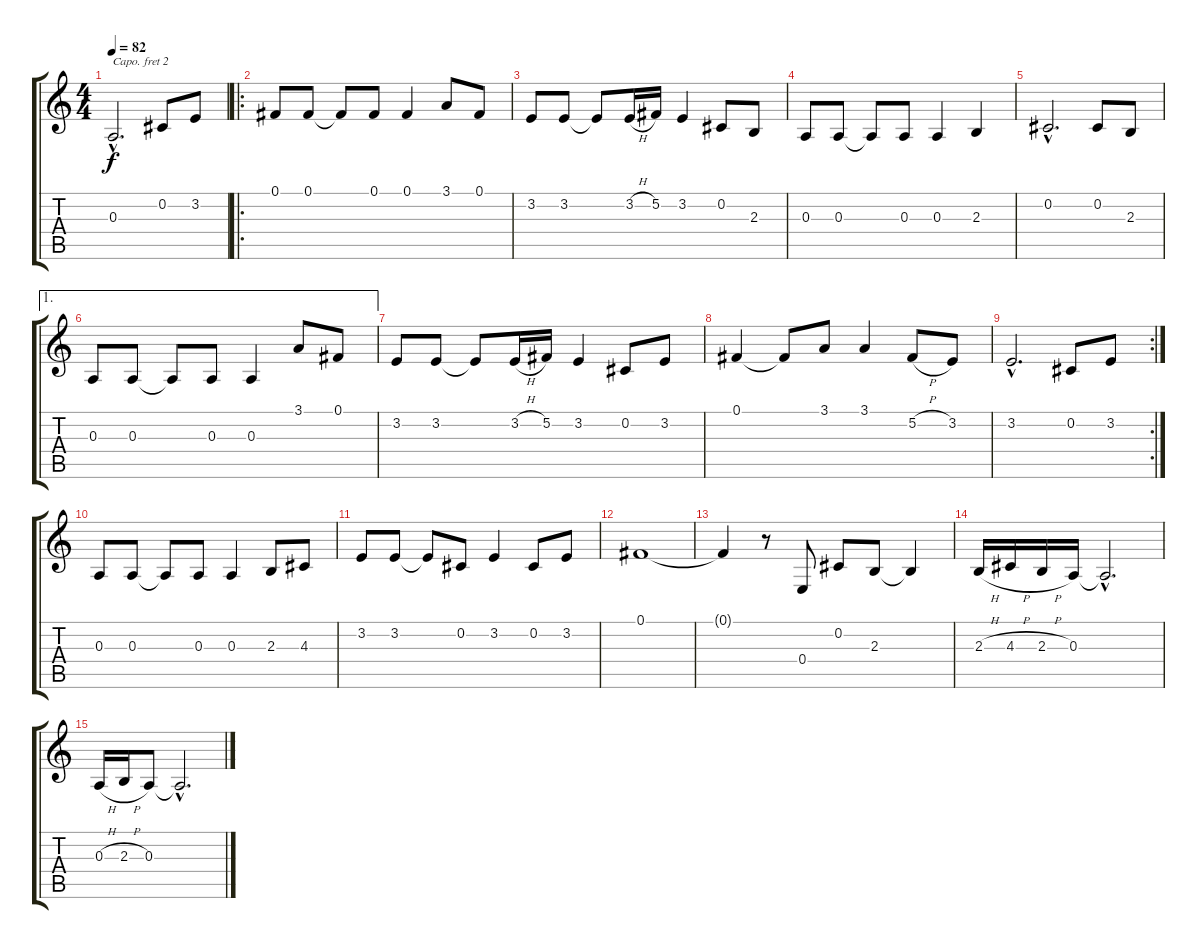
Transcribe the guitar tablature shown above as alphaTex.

\track "" {instrument altosax}
\staff {score tabs}
\capo 2
\tuning (E4 B3 G3 D3 A2 E2) {hide}
\ts (4 4)
\tempo 82
\clef g2
\ks c
0.3{hac}.2{d dy f} 0.2.8 3.2.8 |
\ro
0.1.8 0.1.8 0.1{t}.8 0.1.8 0.1.4 3.1.8 0.1.8 |
3.2.8 3.2.8 3.2{t}.8 3.2{h}.16 5.2.16 3.2.4 0.2.8 2.3.8 |
0.3.8 0.3.8 0.3{t}.8 0.3.8 0.3.4 2.3.4 |
0.2{hac}.2{d} 0.2.8 2.3.8 |
\ae 1
0.3.8 0.3.8 0.3{t}.8 0.3.8 0.3.4 3.1.8 0.1.8 |
3.2.8 3.2.8 3.2{t}.8 3.2{h}.16 5.2.16 3.2.4 0.2.8 3.2.8 |
0.1.4 0.1{t}.8 3.1.8 3.1.4 5.2{h}.8 3.2.8 |
\rc 2
3.2{hac}.2{d} 0.2.8 3.2.8 |
0.3.8 0.3.8 0.3{t}.8 0.3.8 0.3.4 2.3.8 4.3.8 |
3.2.8 3.2.8 3.2{t}.8 0.2.8 3.2.4 0.2.8 3.2.8 |
0.1.1 |
0.1{t}.4 r.8 0.4.8 0.2.8 2.3.8 2.3{t}.4 |
2.3{h}.16 4.3{h}.16 2.3{h}.16 0.3.16 0.3{hac t}.2{d} |
0.3{h}.16 2.3{h}.16 0.3.8 0.3{hac t}.2{d}
